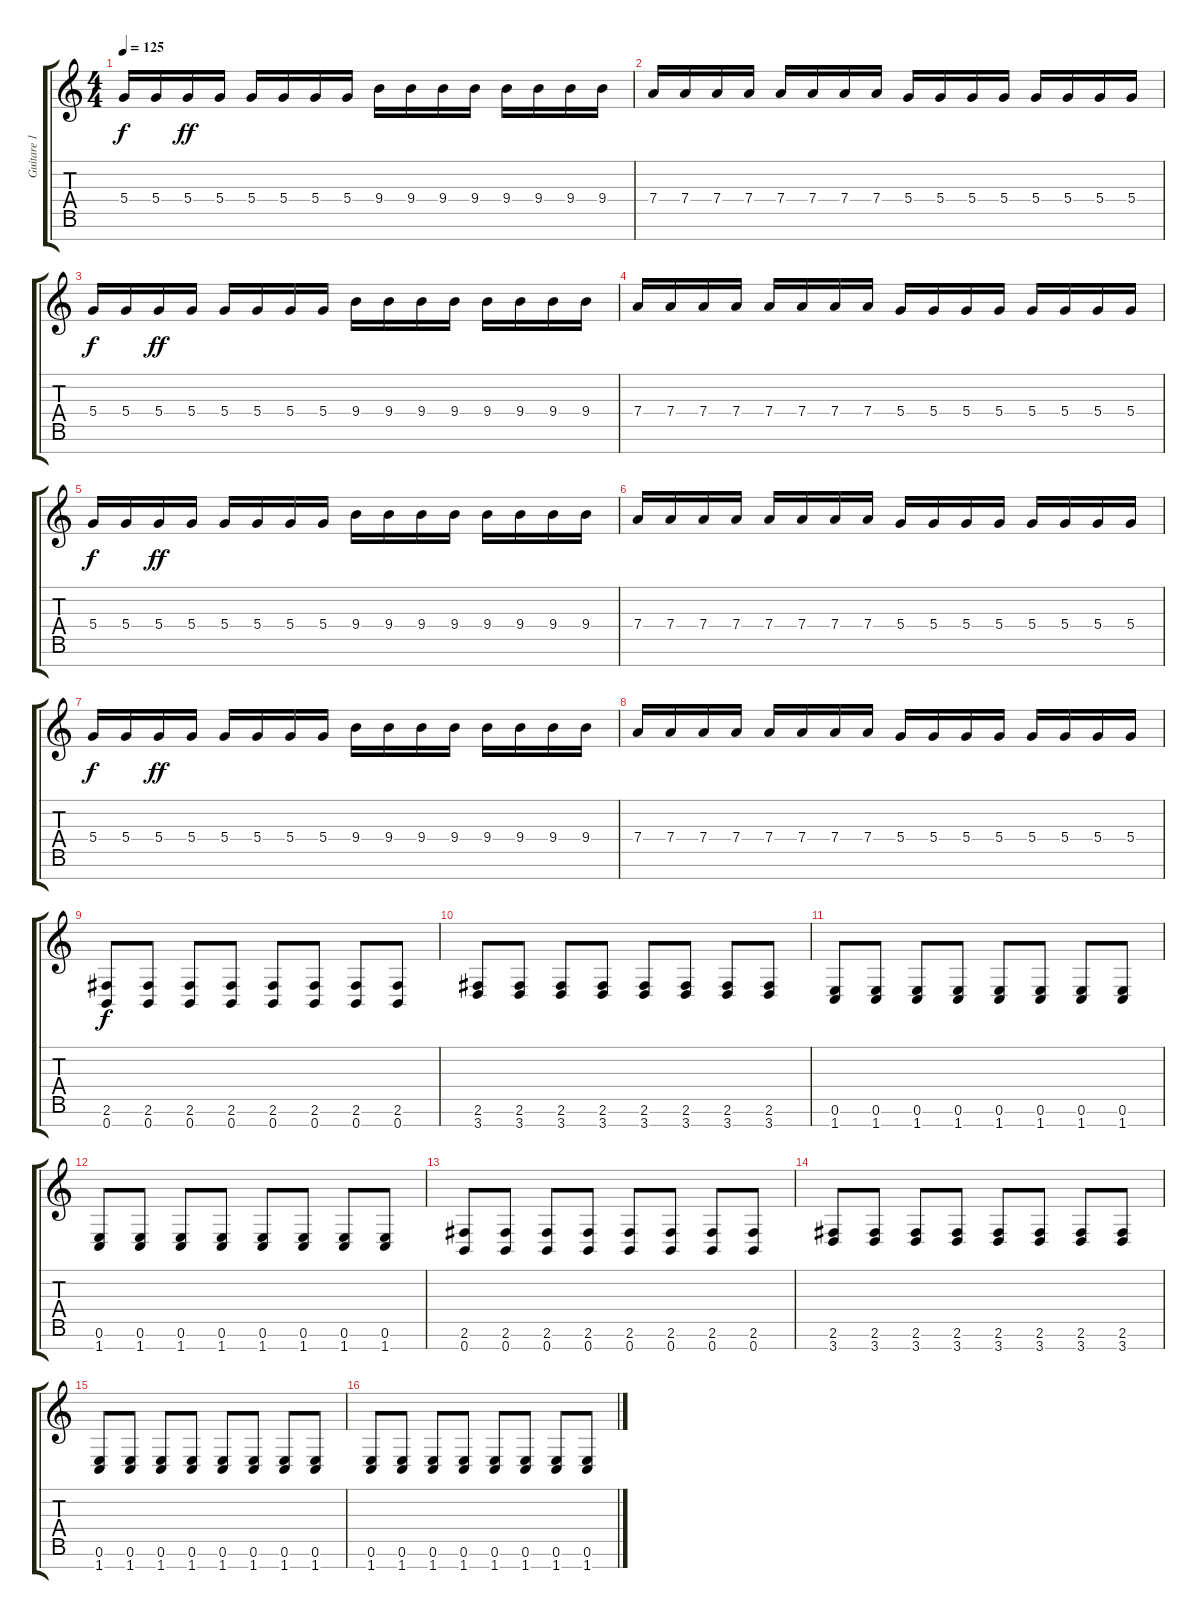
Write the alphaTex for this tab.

\track ("Guitare 1" "Guitare 1") {instrument distortionguitar}
\staff {score tabs}
\tuning (E4 B3 G3 D3 A2 E2 B1) {hide}
\ts (4 4)
\tempo 125
\clef g2
\ks c
5.4.16{dy f} 5.4.16 5.4.16{dy ff} 5.4.16 5.4.16 5.4.16 5.4.16 5.4.16 9.4.16 9.4.16 9.4.16 9.4.16 9.4.16 9.4.16 9.4.16 9.4.16 |
7.4.16 7.4.16 7.4.16 7.4.16 7.4.16 7.4.16 7.4.16 7.4.16 5.4.16 5.4.16 5.4.16 5.4.16 5.4.16 5.4.16 5.4.16 5.4.16 |
5.4.16{dy f} 5.4.16 5.4.16{dy ff} 5.4.16 5.4.16 5.4.16 5.4.16 5.4.16 9.4.16 9.4.16 9.4.16 9.4.16 9.4.16 9.4.16 9.4.16 9.4.16 |
7.4.16 7.4.16 7.4.16 7.4.16 7.4.16 7.4.16 7.4.16 7.4.16 5.4.16 5.4.16 5.4.16 5.4.16 5.4.16 5.4.16 5.4.16 5.4.16 |
5.4.16{dy f} 5.4.16 5.4.16{dy ff} 5.4.16 5.4.16 5.4.16 5.4.16 5.4.16 9.4.16 9.4.16 9.4.16 9.4.16 9.4.16 9.4.16 9.4.16 9.4.16 |
7.4.16 7.4.16 7.4.16 7.4.16 7.4.16 7.4.16 7.4.16 7.4.16 5.4.16 5.4.16 5.4.16 5.4.16 5.4.16 5.4.16 5.4.16 5.4.16 |
5.4.16{dy f} 5.4.16 5.4.16{dy ff} 5.4.16 5.4.16 5.4.16 5.4.16 5.4.16 9.4.16 9.4.16 9.4.16 9.4.16 9.4.16 9.4.16 9.4.16 9.4.16 |
7.4.16 7.4.16 7.4.16 7.4.16 7.4.16 7.4.16 7.4.16 7.4.16 5.4.16 5.4.16 5.4.16 5.4.16 5.4.16 5.4.16 5.4.16 5.4.16 |
(2.6 0.7).8{dy f} (2.6 0.7).8 (2.6 0.7).8 (2.6 0.7).8 (2.6 0.7).8 (2.6 0.7).8 (2.6 0.7).8 (2.6 0.7).8 |
(2.6 3.7).8 (2.6 3.7).8 (2.6 3.7).8 (2.6 3.7).8 (2.6 3.7).8 (2.6 3.7).8 (2.6 3.7).8 (2.6 3.7).8 |
(0.6 1.7).8 (0.6 1.7).8 (0.6 1.7).8 (0.6 1.7).8 (0.6 1.7).8 (0.6 1.7).8 (0.6 1.7).8 (0.6 1.7).8 |
(0.6 1.7).8 (0.6 1.7).8 (0.6 1.7).8 (0.6 1.7).8 (0.6 1.7).8 (0.6 1.7).8 (0.6 1.7).8 (0.6 1.7).8 |
(2.6 0.7).8 (2.6 0.7).8 (2.6 0.7).8 (2.6 0.7).8 (2.6 0.7).8 (2.6 0.7).8 (2.6 0.7).8 (2.6 0.7).8 |
(2.6 3.7).8 (2.6 3.7).8 (2.6 3.7).8 (2.6 3.7).8 (2.6 3.7).8 (2.6 3.7).8 (2.6 3.7).8 (2.6 3.7).8 |
(0.6 1.7).8 (0.6 1.7).8 (0.6 1.7).8 (0.6 1.7).8 (0.6 1.7).8 (0.6 1.7).8 (0.6 1.7).8 (0.6 1.7).8 |
(0.6 1.7).8 (0.6 1.7).8 (0.6 1.7).8 (0.6 1.7).8 (0.6 1.7).8 (0.6 1.7).8 (0.6 1.7).8 (0.6 1.7).8
